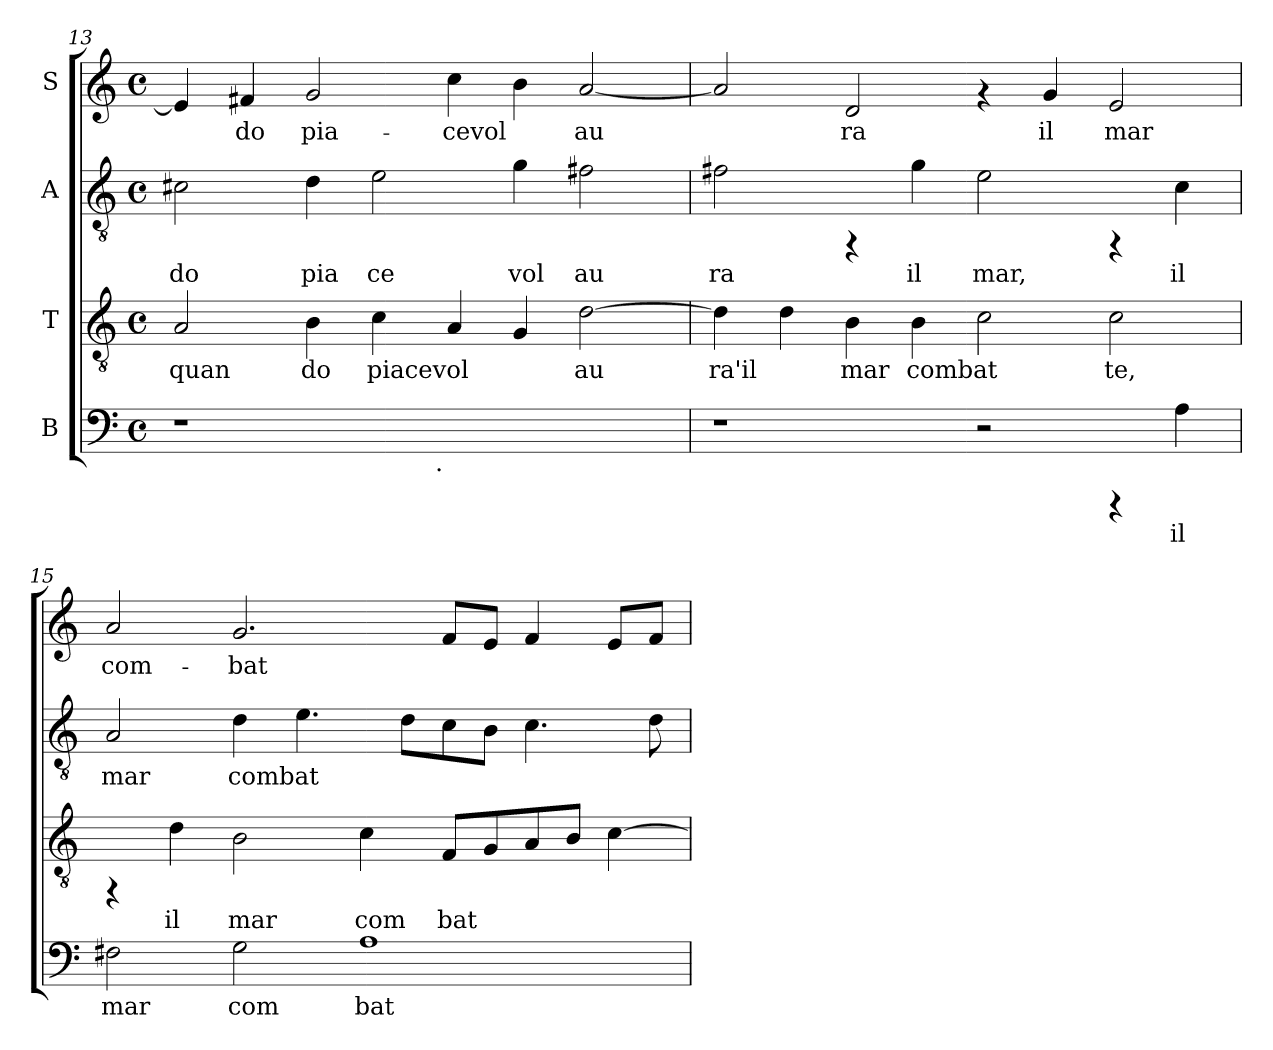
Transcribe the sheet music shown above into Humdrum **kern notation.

**kern	**text	**kern	**text	**kern	**text	**kern	**text
*part4	*part4	*part3	*part3	*part2	*part2	*part1	*part1
*staff4	*staff4	*staff3	*staff3	*staff2	*staff2	*staff1	*staff1
*I"B	*	*I"T	*	*I"A	*	*I"S	*
*clefF4	*	*clefGv2	*	*clefGv2	*	*clefG2	*
*k[]	*	*k[]	*	*k[]	*	*k[]	*
*C:	*	*C:	*	*C:	*	*C:	*
*M4/4	*	*M4/4	*	*M4/4	*	*M4/4	*
*met(c)	*	*met(c)	*	*met(c)	*	*met(c)	*
=13	=13	=13	=13	=13	=13	=13	=13
!	!	!	!LO:LY:b:cj	!	!LO:LY:b:cj	!	!LO:LY:b:cj
*^	*	*	*	*	*	*	*
1r	2ryy	.	2A/	quan	2c#X\	do	4e/]	--
!	!	!	!	!	!	!	!	!LO:LY:b:cj
.	.	.	.	.	.	.	4f#X/	-do
!	!	!	!	!LO:LY:b:cj	!	!LO:LY:b:cj	!	!LO:LY:b:cj
.	4ryy	.	4B\	do	4d\	pia	2g/	pia-
!	!	!	!	!LO:LY:b:cj	!	!LO:LY:b:cj	!	!
.	8...ryy	.	4c\	piacevol	2e\	ce	.	.
!	!LO:TX:b:t=.	!	!	!	!	!	!	!
.	1ryy	.	.	.	.	.	.	.
!	!	!	!	!LO:LY:b:cj	!	!	!	!LO:LY:b:cj
1ryy	.	.	4A/	.	.	.	4cc\	-cevol
!	!	!	!	!LO:LY:b:cj	!	!LO:LY:b:cj	!	!LO:LY:b:cj
.	.	.	4G/	.	4g\	vol	4b\	.
!	!	!	!	!LO:LY:b:cj	!	!LO:LY:b:cj	!	!LO:LY:b:cj
.	.	.	[>2d\	au	2f#X\	au	[<2a/	au-
.	64ryy	.	.	.	.	.	.	.
=14	=14	=14	=14	=14	=14	=14	=14	=14
!	!	!	!	!LO:LY:b:cj	!	!LO:LY:b:cj	!	!LO:LY:b:cj
*v	*v	*	*	*	*	*	*	*
1r	.	4d\]	ra'il	2f#X\	ra	2a/]	--
!	!	!	!LO:LY:b:cj	!	!	!	!
.	.	4d\	.	.	.	.	.
!	!	!	!LO:LY:b:cj	!	!	!	!LO:LY:b:cj
.	.	4B\	mar	4rFF	.	2d/	-ra
!	!	!	!LO:LY:b:cj	!	!LO:LY:b:cj	!	!
.	.	4B\	combat	4g\	il	.	.
!	!	!	!LO:LY:b:cj	!	!LO:LY:b:cj	!	!
2r	.	2c\	.	2e\	mar,	4rf	.
!	!	!	!	!	!	!	!LO:LY:b:cj
.	.	.	.	.	.	4g/	il
!	!	!	!LO:LY:b:cj	!	!	!	!LO:LY:b:cj
4rCCC	.	2c\	te,	4rFF	.	2e/	mar
!	!LO:LY:b:cj	!	!	!	!LO:LY:b:cj	!	!
4A\	il	.	.	4c\	il	.	.
=15	=15	=15	=15	=15	=15	=15	=15
!	!LO:LY:b:cj	!	!	!	!LO:LY:b:cj	!	!LO:LY:b:cj
2F#X\	mar	4rFF	.	2A/	mar	2a/	com-
!	!	!	!LO:LY:b:cj	!	!	!	!
.	.	4d\	il	.	.	.	.
!	!LO:LY:b:cj	!	!LO:LY:b:cj	!	!LO:LY:b:cj	!	!LO:LY:b:cj
2G\	com	2B\	mar	4d\	combat	2.g/	-bat-
!	!	!	!	!	!LO:LY:b:cj	!	!
.	.	.	.	4.e\	.	.	.
!	!LO:LY:b:cj	!	!LO:LY:b:cj	!	!	!	!
1A	bat	4c\	com	.	.	.	.
!	!	!	!	!	!LO:LY:b:cj	!	!
.	.	.	.	8d\L	.	.	.
!	!	!	!LO:LY:b:cj	!	!LO:LY:b:cj	!	!LO:LY:b:cj
.	.	8F/L	bat	8c\	.	8f/L	--
!	!	!	!LO:LY:b:cj	!	!LO:LY:b:cj	!	!LO:LY:b:cj
.	.	8G/	.	8B\J	.	8e/J	--
!	!	!	!LO:LY:b:cj	!	!LO:LY:b:cj	!	!LO:LY:b:cj
.	.	8A/	.	4.c\	.	4f/	--
!	!	!	!LO:LY:b:cj	!	!	!	!
.	.	8B/J	.	.	.	.	.
!	!	!	!LO:LY:b:cj	!	!	!	!LO:LY:b:cj
.	.	[>4c\	.	.	.	8e/L	--
!	!	!	!	!	!LO:LY:b:cj	!	!LO:LY:b:cj
.	.	.	.	8d\	.	8f/J	--
=	=	=	=	=	=	=	=
*-	*-	*-	*-	*-	*-	*-	*-
